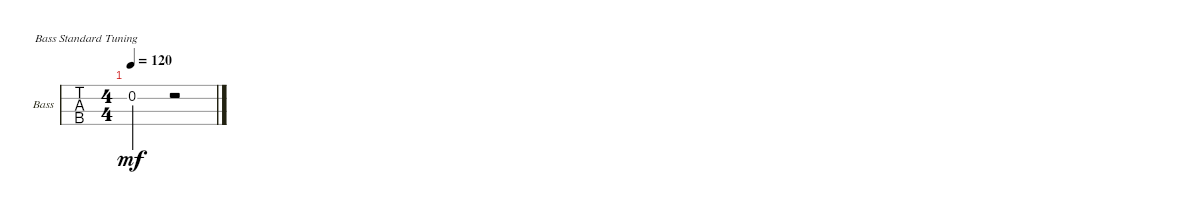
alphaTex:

\defaultSystemsLayout 4
\bracketExtendMode groupsimilarinstruments
\firstSystemTrackNameOrientation horizontal
\otherSystemsTrackNameOrientation horizontal
\track ("Acoustic Bass" "Bass") {instrument acousticbass}
\staff {tabs}
\tuning (G2 D2 A1 E1)
\ts (4 4)
\tempo 120
\clef f4
\ks c
0.2.2{dy mf} r.2
